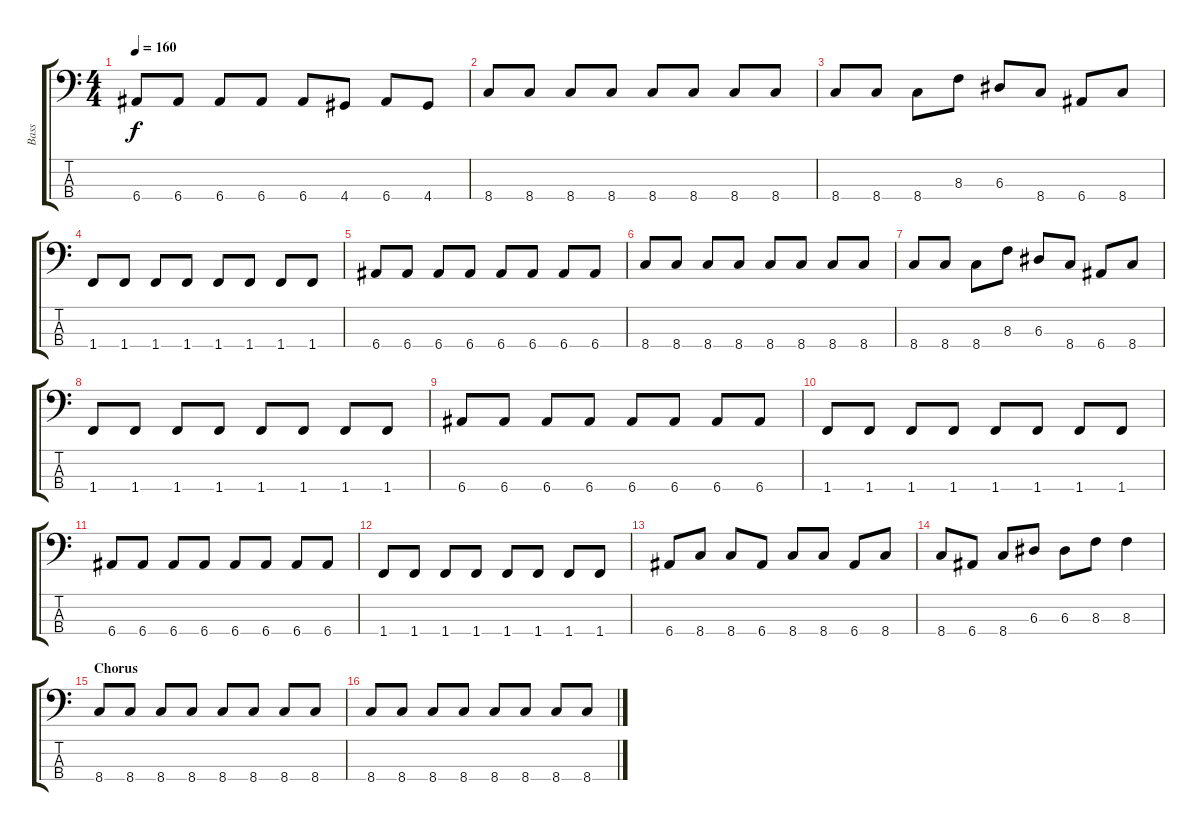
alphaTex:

\track ("Bass" "Bass") {instrument electricbassfinger}
\staff {score tabs}
\tuning (G2 D2 A1 E1) {hide}
\ts (4 4)
\tempo 160
\clef f4
\ks c
6.4.8{dy f} 6.4.8 6.4.8 6.4.8 6.4.8 4.4.8 6.4.8 4.4.8 |
8.4.8 8.4.8 8.4.8 8.4.8 8.4.8 8.4.8 8.4.8 8.4.8 |
8.4.8 8.4.8 8.4.8 8.3.8 6.3.8 8.4.8 6.4.8 8.4.8 |
1.4.8 1.4.8 1.4.8 1.4.8 1.4.8 1.4.8 1.4.8 1.4.8 |
6.4.8 6.4.8 6.4.8 6.4.8 6.4.8 6.4.8 6.4.8 6.4.8 |
8.4.8 8.4.8 8.4.8 8.4.8 8.4.8 8.4.8 8.4.8 8.4.8 |
8.4.8 8.4.8 8.4.8 8.3.8 6.3.8 8.4.8 6.4.8 8.4.8 |
1.4.8 1.4.8 1.4.8 1.4.8 1.4.8 1.4.8 1.4.8 1.4.8 |
6.4.8 6.4.8 6.4.8 6.4.8 6.4.8 6.4.8 6.4.8 6.4.8 |
1.4.8 1.4.8 1.4.8 1.4.8 1.4.8 1.4.8 1.4.8 1.4.8 |
6.4.8 6.4.8 6.4.8 6.4.8 6.4.8 6.4.8 6.4.8 6.4.8 |
1.4.8 1.4.8 1.4.8 1.4.8 1.4.8 1.4.8 1.4.8 1.4.8 |
6.4.8 8.4.8 8.4.8 6.4.8 8.4.8 8.4.8 6.4.8 8.4.8 |
8.4.8 6.4.8 8.4.8 6.3.8 6.3.8 8.3.8 8.3.4 |
\section ("" "Chorus")
8.4.8 8.4.8 8.4.8 8.4.8 8.4.8 8.4.8 8.4.8 8.4.8 |
8.4.8 8.4.8 8.4.8 8.4.8 8.4.8 8.4.8 8.4.8 8.4.8
